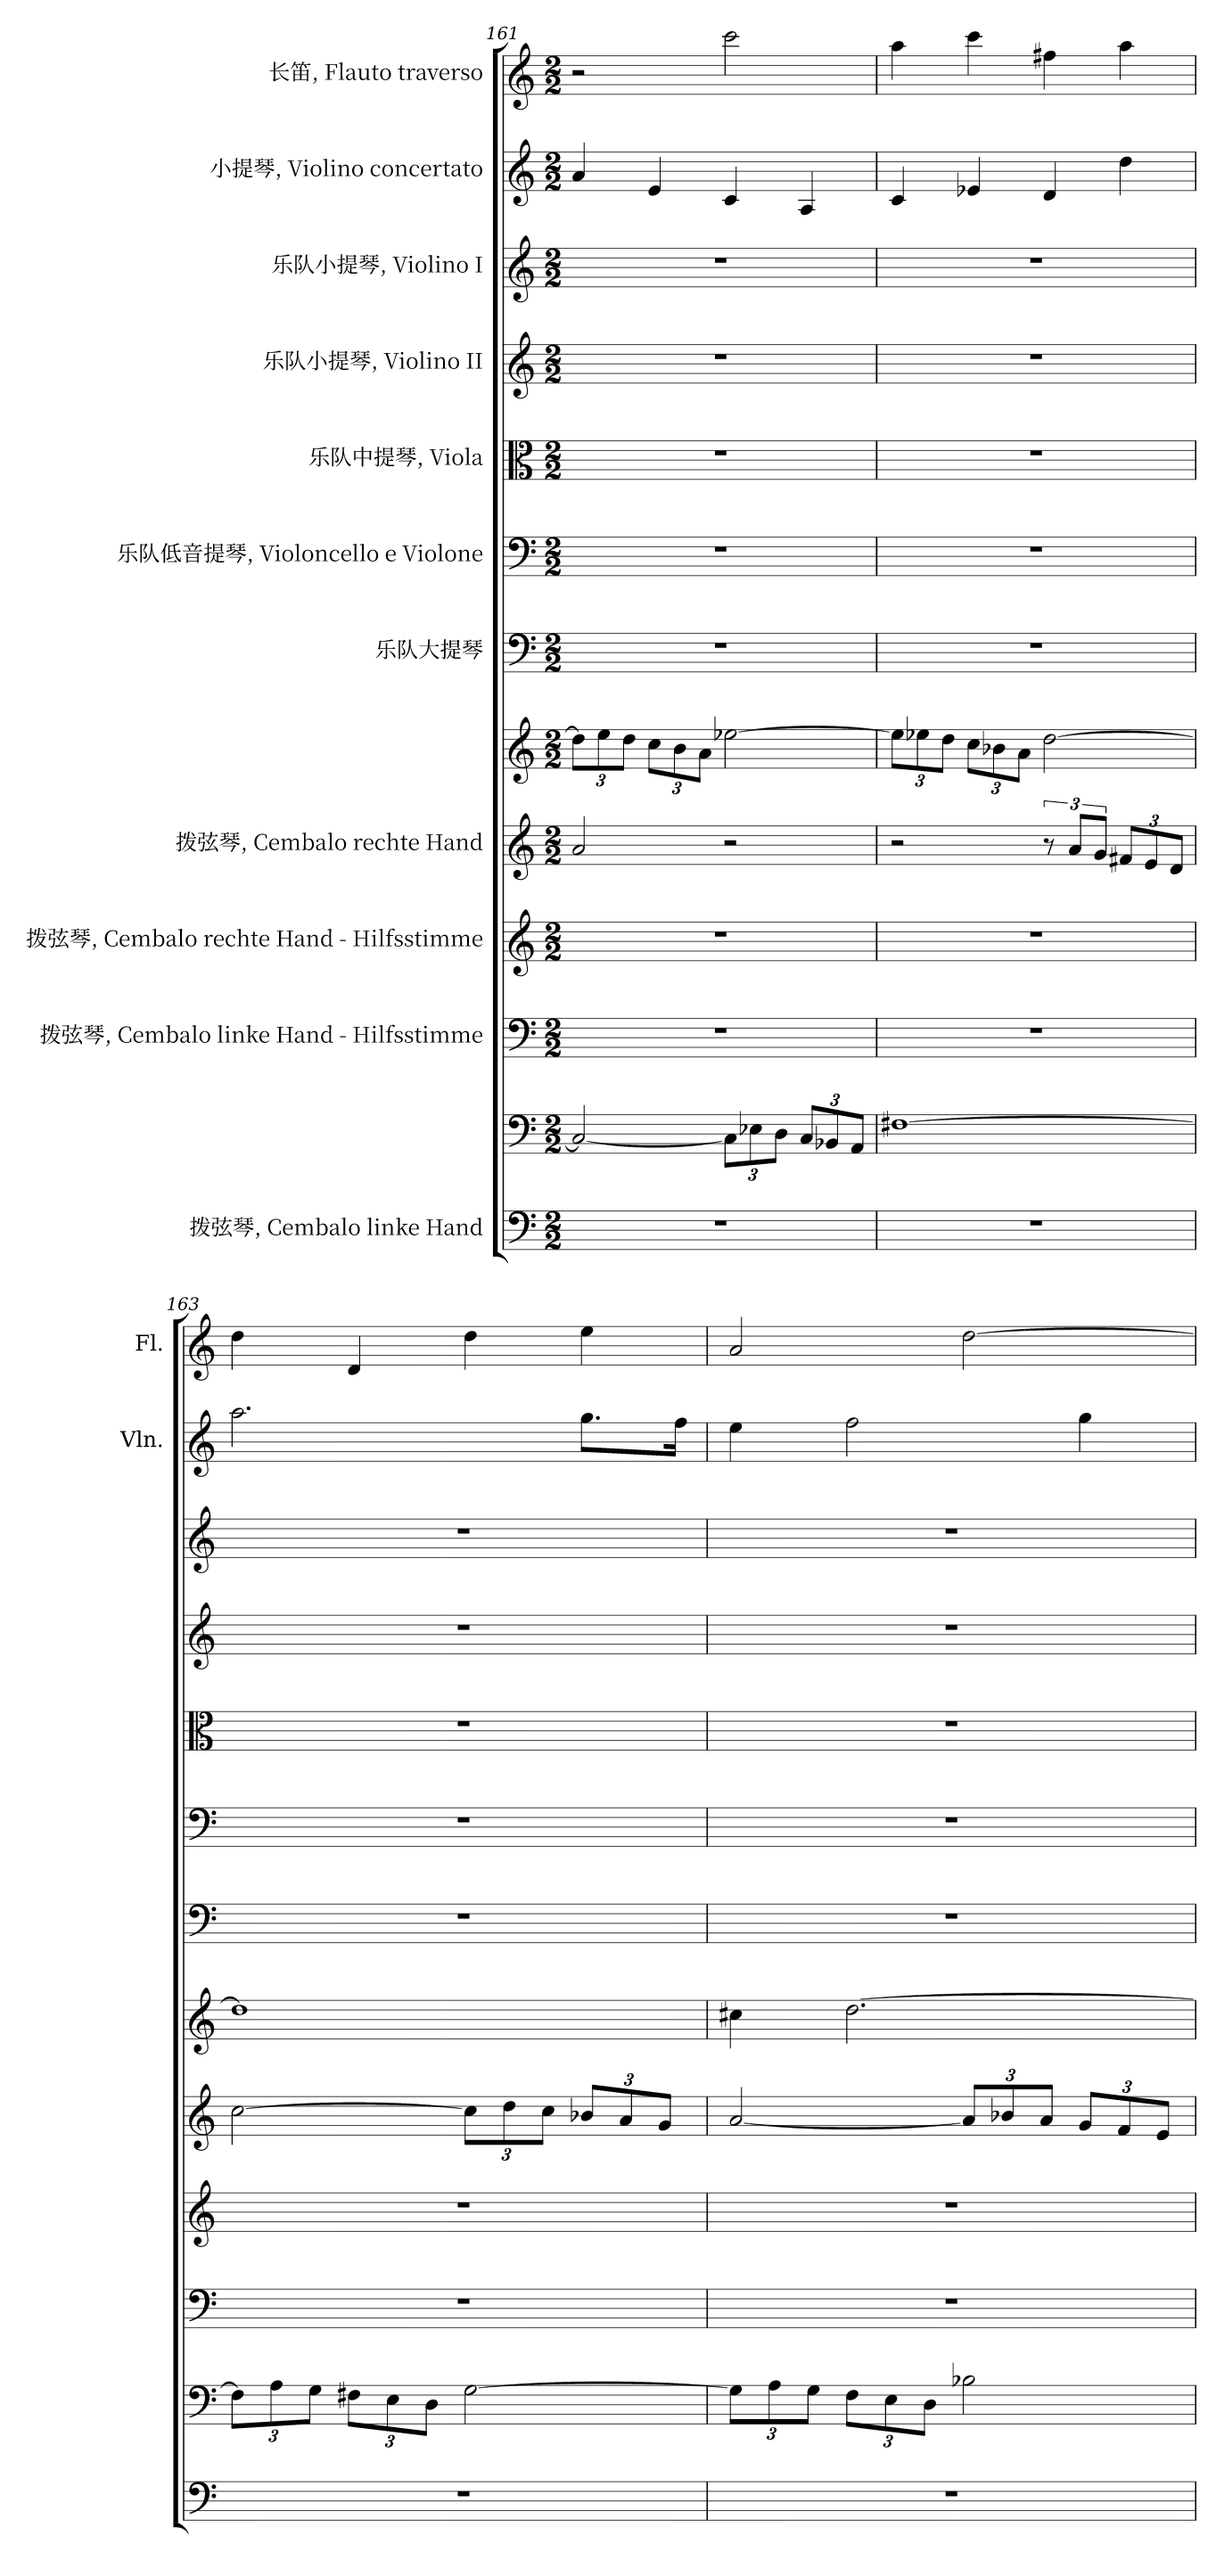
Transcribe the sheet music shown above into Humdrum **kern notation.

**kern	**kern	**kern	**kern	**kern	**kern	**kern	**kern	**kern	**kern	**kern	**kern	**kern
*part11	*part11	*part10	*part9	*part8	*part8	*part7	*part6	*part5	*part4	*part3	*part2	*part1
*staff13	*staff12	*staff11	*staff10	*staff9	*staff8	*staff7	*staff6	*staff5	*staff4	*staff3	*staff2	*staff1
*I"拨弦琴, Cembalo linke Hand	*	*I"拨弦琴, Cembalo linke Hand - Hilfsstimme	*I"拨弦琴, Cembalo rechte Hand - Hilfsstimme	*I"拨弦琴, Cembalo rechte Hand	*	*I"乐队大提琴	*I"乐队低音提琴, Violoncello e Violone	*I"乐队中提琴, Viola	*I"乐队小提琴, Violino II	*I"乐队小提琴, Violino I	*I"小提琴, Violino concertato	*I"长笛, Flauto traverso
*	*	*	*	*	*	*	*	*	*	*	*I'Vln.	*I'Fl.
*clefF4	*clefF4	*clefF4	*clefG2	*clefG2	*clefG2	*clefF4	*clefF4	*clefC3	*clefG2	*clefG2	*clefG2	*clefG2
*	*	*	*	*	*	*	*ITrd7c12	*	*	*	*	*
*k[]	*k[]	*k[]	*k[]	*k[]	*k[]	*k[]	*k[]	*k[]	*k[]	*k[]	*k[]	*k[]
*M2/2	*M2/2	*M2/2	*M2/2	*M2/2	*M2/2	*M2/2	*M2/2	*M2/2	*M2/2	*M2/2	*M2/2	*M2/2
*	*	*	*	*	*Xbrackettup	*	*	*	*	*	*	*
=161	=161	=161	=161	=161	=161	=161	=161	=161	=161	=161	=161	=161
1r	2C/_	1r	1r	2a/	12dd\L]	1r	1r	1r	1r	1r	4a/	2r
.	.	.	.	.	12ee\	.	.	.	.	.	.	.
.	.	.	.	.	12dd\J	.	.	.	.	.	.	.
.	.	.	.	.	12cc\L	.	.	.	.	.	4e/	.
.	.	.	.	.	12b\	.	.	.	.	.	.	.
.	.	.	.	.	12a\J	.	.	.	.	.	.	.
*	*Xbrackettup	*	*	*	*	*	*	*	*	*	*	*
.	12C\L]	.	.	2r	[2ee-X\	.	.	.	.	.	4c/	2ccc\
.	12E-X\	.	.	.	.	.	.	.	.	.	.	.
.	12D\J	.	.	.	.	.	.	.	.	.	.	.
.	12C/L	.	.	.	.	.	.	.	.	.	4A/	.
.	12BB-X/	.	.	.	.	.	.	.	.	.	.	.
.	12AA/J	.	.	.	.	.	.	.	.	.	.	.
!!LO:PB:g=z
=162	=162	=162	=162	=162	=162	=162	=162	=162	=162	=162	=162	=162
1r	[1F#X	1r	1r	2r	12ee-\L]	1r	1r	1r	1r	1r	4c/	4aa\
.	.	.	.	.	12ee-X\	.	.	.	.	.	.	.
.	.	.	.	.	12dd\J	.	.	.	.	.	.	.
.	.	.	.	.	12cc\L	.	.	.	.	.	4e-X/	4ccc\
.	.	.	.	.	12b-X\	.	.	.	.	.	.	.
.	.	.	.	.	12a\J	.	.	.	.	.	.	.
.	.	.	.	12r	[2dd\	.	.	.	.	.	4d/	4ff#X\
.	.	.	.	12a/L	.	.	.	.	.	.	.	.
.	.	.	.	12g/J	.	.	.	.	.	.	.	.
*	*	*	*	*Xbrackettup	*	*	*	*	*	*	*	*
.	.	.	.	12f#X/L	.	.	.	.	.	.	4dd\	4aa\
.	.	.	.	12e/	.	.	.	.	.	.	.	.
.	.	.	.	12d/J	.	.	.	.	.	.	.	.
=163	=163	=163	=163	=163	=163	=163	=163	=163	=163	=163	=163	=163
1r	12F#\L]	1r	1r	[2cc\	1dd]	1r	1r	1r	1r	1r	2.aa\	4dd\
.	12A\	.	.	.	.	.	.	.	.	.	.	.
.	12G\J	.	.	.	.	.	.	.	.	.	.	.
.	12F#X\L	.	.	.	.	.	.	.	.	.	.	4d/
.	12E\	.	.	.	.	.	.	.	.	.	.	.
.	12D\J	.	.	.	.	.	.	.	.	.	.	.
.	[2G\	.	.	12cc\L]	.	.	.	.	.	.	.	4dd\
.	.	.	.	12dd\	.	.	.	.	.	.	.	.
.	.	.	.	12cc\J	.	.	.	.	.	.	.	.
.	.	.	.	12b-X/L	.	.	.	.	.	.	8.gg\L	4ee\
.	.	.	.	12a/	.	.	.	.	.	.	.	.
.	.	.	.	12g/J	.	.	.	.	.	.	.	.
.	.	.	.	.	.	.	.	.	.	.	16ff\Jk	.
=164	=164	=164	=164	=164	=164	=164	=164	=164	=164	=164	=164	=164
1r	12G\L]	1r	1r	[2a/	4cc#X\	1r	1r	1r	1r	1r	4ee\	2a/
.	12A\	.	.	.	.	.	.	.	.	.	.	.
.	12G\J	.	.	.	.	.	.	.	.	.	.	.
.	12F\L	.	.	.	[2.dd\	.	.	.	.	.	2ff\	.
.	12E\	.	.	.	.	.	.	.	.	.	.	.
.	12D\J	.	.	.	.	.	.	.	.	.	.	.
.	2B-X\	.	.	12a/L]	.	.	.	.	.	.	.	[2dd\
.	.	.	.	12b-X/	.	.	.	.	.	.	.	.
.	.	.	.	12a/J	.	.	.	.	.	.	.	.
.	.	.	.	12g/L	.	.	.	.	.	.	4gg\	.
.	.	.	.	12f/	.	.	.	.	.	.	.	.
.	.	.	.	12e/J	.	.	.	.	.	.	.	.
=	=	=	=	=	=	=	=	=	=	=	=	=
*-	*-	*-	*-	*-	*-	*-	*-	*-	*-	*-	*-	*-
